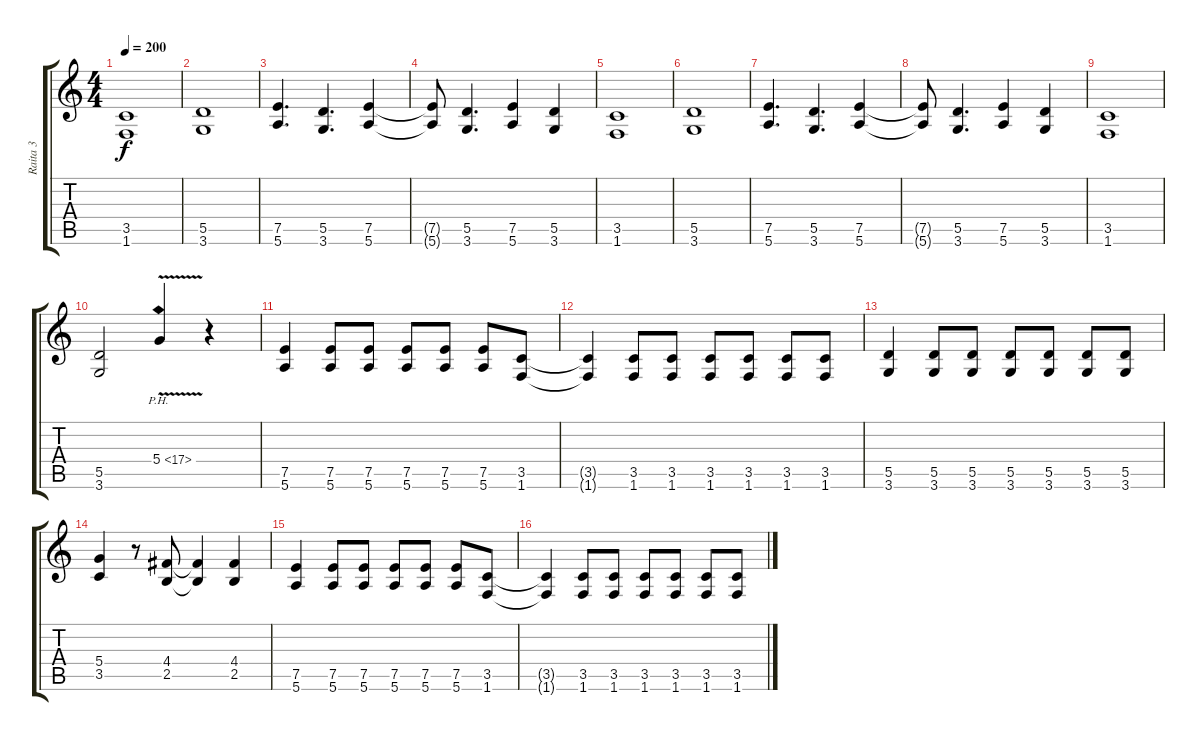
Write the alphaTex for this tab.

\track ("Raita 3" "Raita 3") {instrument distortionguitar}
\staff {score tabs}
\tuning (E4 B3 G3 D3 A2 E2) {hide}
\ts (4 4)
\tempo 200
\clef g2
\ks c
(3.5 1.6).1{dy f} |
(5.5 3.6).1 |
(7.5 5.6).4{d} (5.5 3.6).4{d} (7.5 5.6).4 |
(7.5{t} 5.6{t}).8 (5.5 3.6).4{d} (7.5 5.6).4 (5.5 3.6).4 |
(3.5 1.6).1 |
(5.5 3.6).1 |
(7.5 5.6).4{d} (5.5 3.6).4{d} (7.5 5.6).4 |
(7.5{t} 5.6{t}).8 (5.5 3.6).4{d} (7.5 5.6).4 (5.5 3.6).4 |
(3.5 1.6).1 |
(5.5 3.6).2 5.4{ph 12 v}.4 r.4 |
(7.5 5.6).4 (7.5 5.6).8 (7.5 5.6).8 (7.5 5.6).8 (7.5 5.6).8 (7.5 5.6).8 (3.5 1.6).8 |
(3.5{t} 1.6{t}).4 (3.5 1.6).8 (3.5 1.6).8 (3.5 1.6).8 (3.5 1.6).8 (3.5 1.6).8 (3.5 1.6).8 |
(5.5 3.6).4 (5.5 3.6).8 (5.5 3.6).8 (5.5 3.6).8 (5.5 3.6).8 (5.5 3.6).8 (5.5 3.6).8 |
(5.4 3.5).4 r.8 (4.4 2.5).8 (4.4{t} 2.5{t}).4 (4.4 2.5).4 |
(7.5 5.6).4 (7.5 5.6).8 (7.5 5.6).8 (7.5 5.6).8 (7.5 5.6).8 (7.5 5.6).8 (3.5 1.6).8 |
(3.5{t} 1.6{t}).4 (3.5 1.6).8 (3.5 1.6).8 (3.5 1.6).8 (3.5 1.6).8 (3.5 1.6).8 (3.5 1.6).8
